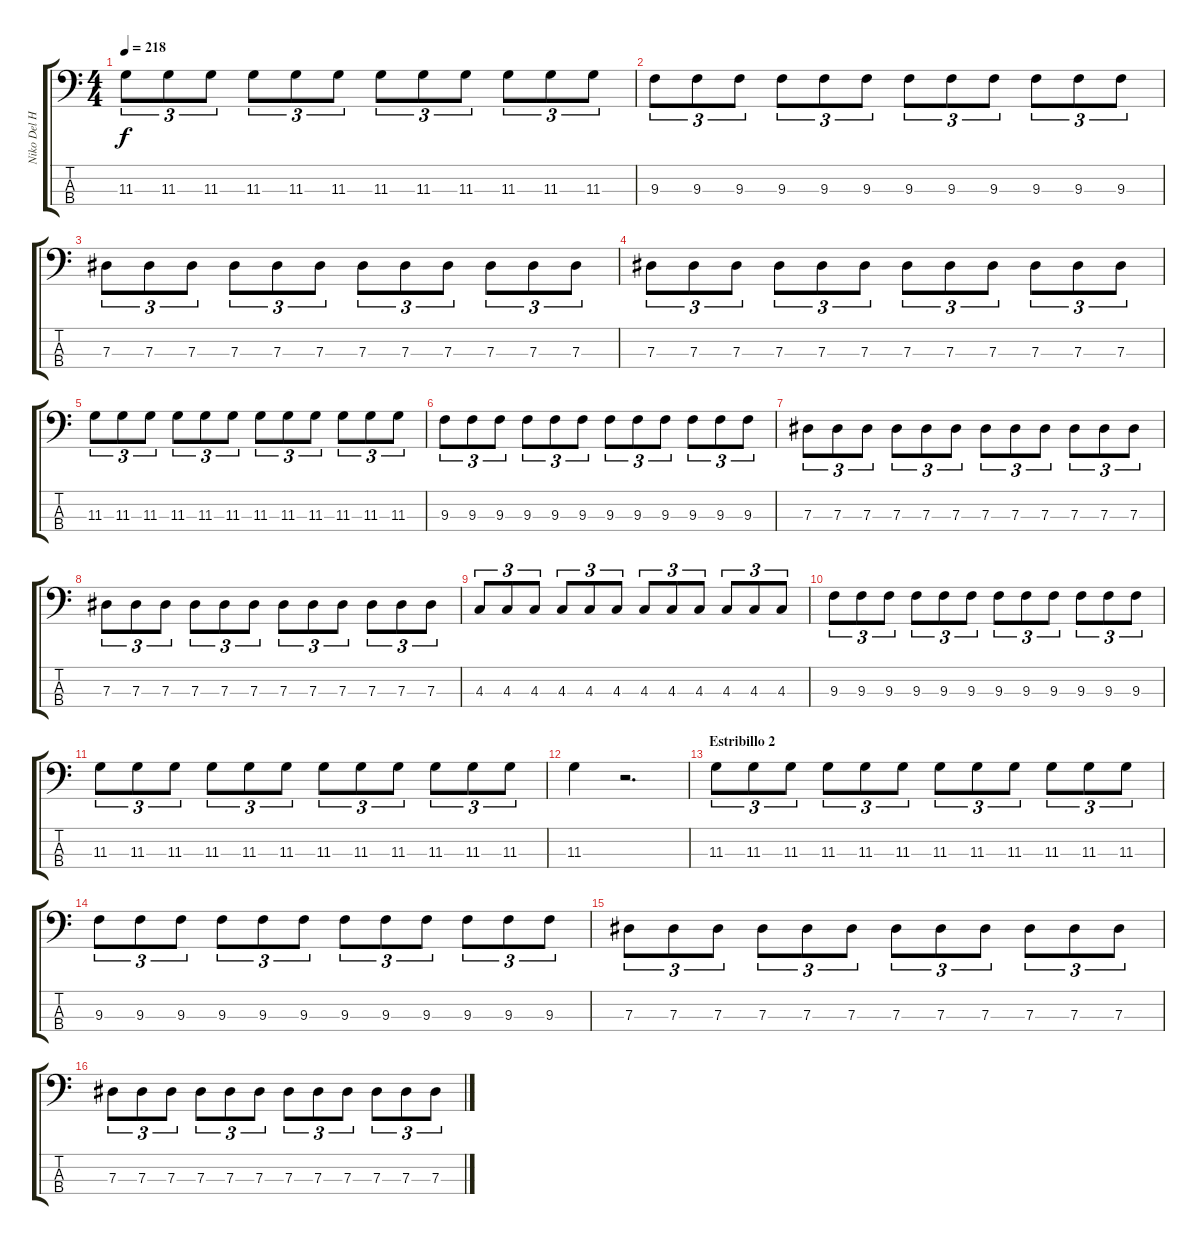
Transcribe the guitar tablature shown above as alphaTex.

\track ("Niko Del Hierro" "Niko Del H") {instrument electricbassfinger}
\staff {score tabs}
\tuning (Gb2 Db2 Ab1 Eb1) {hide}
\ts (4 4)
\tempo 218
\clef f4
\ks c
11.3.8{tu (3 2) dy f} 11.3.8{tu (3 2)} 11.3.8{tu (3 2)} 11.3.8{tu (3 2)} 11.3.8{tu (3 2)} 11.3.8{tu (3 2)} 11.3.8{tu (3 2)} 11.3.8{tu (3 2)} 11.3.8{tu (3 2)} 11.3.8{tu (3 2)} 11.3.8{tu (3 2)} 11.3.8{tu (3 2)} |
9.3.8{tu (3 2)} 9.3.8{tu (3 2)} 9.3.8{tu (3 2)} 9.3.8{tu (3 2)} 9.3.8{tu (3 2)} 9.3.8{tu (3 2)} 9.3.8{tu (3 2)} 9.3.8{tu (3 2)} 9.3.8{tu (3 2)} 9.3.8{tu (3 2)} 9.3.8{tu (3 2)} 9.3.8{tu (3 2)} |
7.3.8{tu (3 2)} 7.3.8{tu (3 2)} 7.3.8{tu (3 2)} 7.3.8{tu (3 2)} 7.3.8{tu (3 2)} 7.3.8{tu (3 2)} 7.3.8{tu (3 2)} 7.3.8{tu (3 2)} 7.3.8{tu (3 2)} 7.3.8{tu (3 2)} 7.3.8{tu (3 2)} 7.3.8{tu (3 2)} |
7.3.8{tu (3 2)} 7.3.8{tu (3 2)} 7.3.8{tu (3 2)} 7.3.8{tu (3 2)} 7.3.8{tu (3 2)} 7.3.8{tu (3 2)} 7.3.8{tu (3 2)} 7.3.8{tu (3 2)} 7.3.8{tu (3 2)} 7.3.8{tu (3 2)} 7.3.8{tu (3 2)} 7.3.8{tu (3 2)} |
11.3.8{tu (3 2)} 11.3.8{tu (3 2)} 11.3.8{tu (3 2)} 11.3.8{tu (3 2)} 11.3.8{tu (3 2)} 11.3.8{tu (3 2)} 11.3.8{tu (3 2)} 11.3.8{tu (3 2)} 11.3.8{tu (3 2)} 11.3.8{tu (3 2)} 11.3.8{tu (3 2)} 11.3.8{tu (3 2)} |
9.3.8{tu (3 2)} 9.3.8{tu (3 2)} 9.3.8{tu (3 2)} 9.3.8{tu (3 2)} 9.3.8{tu (3 2)} 9.3.8{tu (3 2)} 9.3.8{tu (3 2)} 9.3.8{tu (3 2)} 9.3.8{tu (3 2)} 9.3.8{tu (3 2)} 9.3.8{tu (3 2)} 9.3.8{tu (3 2)} |
7.3.8{tu (3 2)} 7.3.8{tu (3 2)} 7.3.8{tu (3 2)} 7.3.8{tu (3 2)} 7.3.8{tu (3 2)} 7.3.8{tu (3 2)} 7.3.8{tu (3 2)} 7.3.8{tu (3 2)} 7.3.8{tu (3 2)} 7.3.8{tu (3 2)} 7.3.8{tu (3 2)} 7.3.8{tu (3 2)} |
7.3.8{tu (3 2)} 7.3.8{tu (3 2)} 7.3.8{tu (3 2)} 7.3.8{tu (3 2)} 7.3.8{tu (3 2)} 7.3.8{tu (3 2)} 7.3.8{tu (3 2)} 7.3.8{tu (3 2)} 7.3.8{tu (3 2)} 7.3.8{tu (3 2)} 7.3.8{tu (3 2)} 7.3.8{tu (3 2)} |
4.3.8{tu (3 2)} 4.3.8{tu (3 2)} 4.3.8{tu (3 2)} 4.3.8{tu (3 2)} 4.3.8{tu (3 2)} 4.3.8{tu (3 2)} 4.3.8{tu (3 2)} 4.3.8{tu (3 2)} 4.3.8{tu (3 2)} 4.3.8{tu (3 2)} 4.3.8{tu (3 2)} 4.3.8{tu (3 2)} |
9.3.8{tu (3 2)} 9.3.8{tu (3 2)} 9.3.8{tu (3 2)} 9.3.8{tu (3 2)} 9.3.8{tu (3 2)} 9.3.8{tu (3 2)} 9.3.8{tu (3 2)} 9.3.8{tu (3 2)} 9.3.8{tu (3 2)} 9.3.8{tu (3 2)} 9.3.8{tu (3 2)} 9.3.8{tu (3 2)} |
11.3.8{tu (3 2)} 11.3.8{tu (3 2)} 11.3.8{tu (3 2)} 11.3.8{tu (3 2)} 11.3.8{tu (3 2)} 11.3.8{tu (3 2)} 11.3.8{tu (3 2)} 11.3.8{tu (3 2)} 11.3.8{tu (3 2)} 11.3.8{tu (3 2)} 11.3.8{tu (3 2)} 11.3.8{tu (3 2)} |
11.3.4 r.2{d} |
\section ("" "Estribillo 2")
11.3.8{tu (3 2)} 11.3.8{tu (3 2)} 11.3.8{tu (3 2)} 11.3.8{tu (3 2)} 11.3.8{tu (3 2)} 11.3.8{tu (3 2)} 11.3.8{tu (3 2)} 11.3.8{tu (3 2)} 11.3.8{tu (3 2)} 11.3.8{tu (3 2)} 11.3.8{tu (3 2)} 11.3.8{tu (3 2)} |
9.3.8{tu (3 2)} 9.3.8{tu (3 2)} 9.3.8{tu (3 2)} 9.3.8{tu (3 2)} 9.3.8{tu (3 2)} 9.3.8{tu (3 2)} 9.3.8{tu (3 2)} 9.3.8{tu (3 2)} 9.3.8{tu (3 2)} 9.3.8{tu (3 2)} 9.3.8{tu (3 2)} 9.3.8{tu (3 2)} |
7.3.8{tu (3 2)} 7.3.8{tu (3 2)} 7.3.8{tu (3 2)} 7.3.8{tu (3 2)} 7.3.8{tu (3 2)} 7.3.8{tu (3 2)} 7.3.8{tu (3 2)} 7.3.8{tu (3 2)} 7.3.8{tu (3 2)} 7.3.8{tu (3 2)} 7.3.8{tu (3 2)} 7.3.8{tu (3 2)} |
7.3.8{tu (3 2)} 7.3.8{tu (3 2)} 7.3.8{tu (3 2)} 7.3.8{tu (3 2)} 7.3.8{tu (3 2)} 7.3.8{tu (3 2)} 7.3.8{tu (3 2)} 7.3.8{tu (3 2)} 7.3.8{tu (3 2)} 7.3.8{tu (3 2)} 7.3.8{tu (3 2)} 7.3.8{tu (3 2)}
